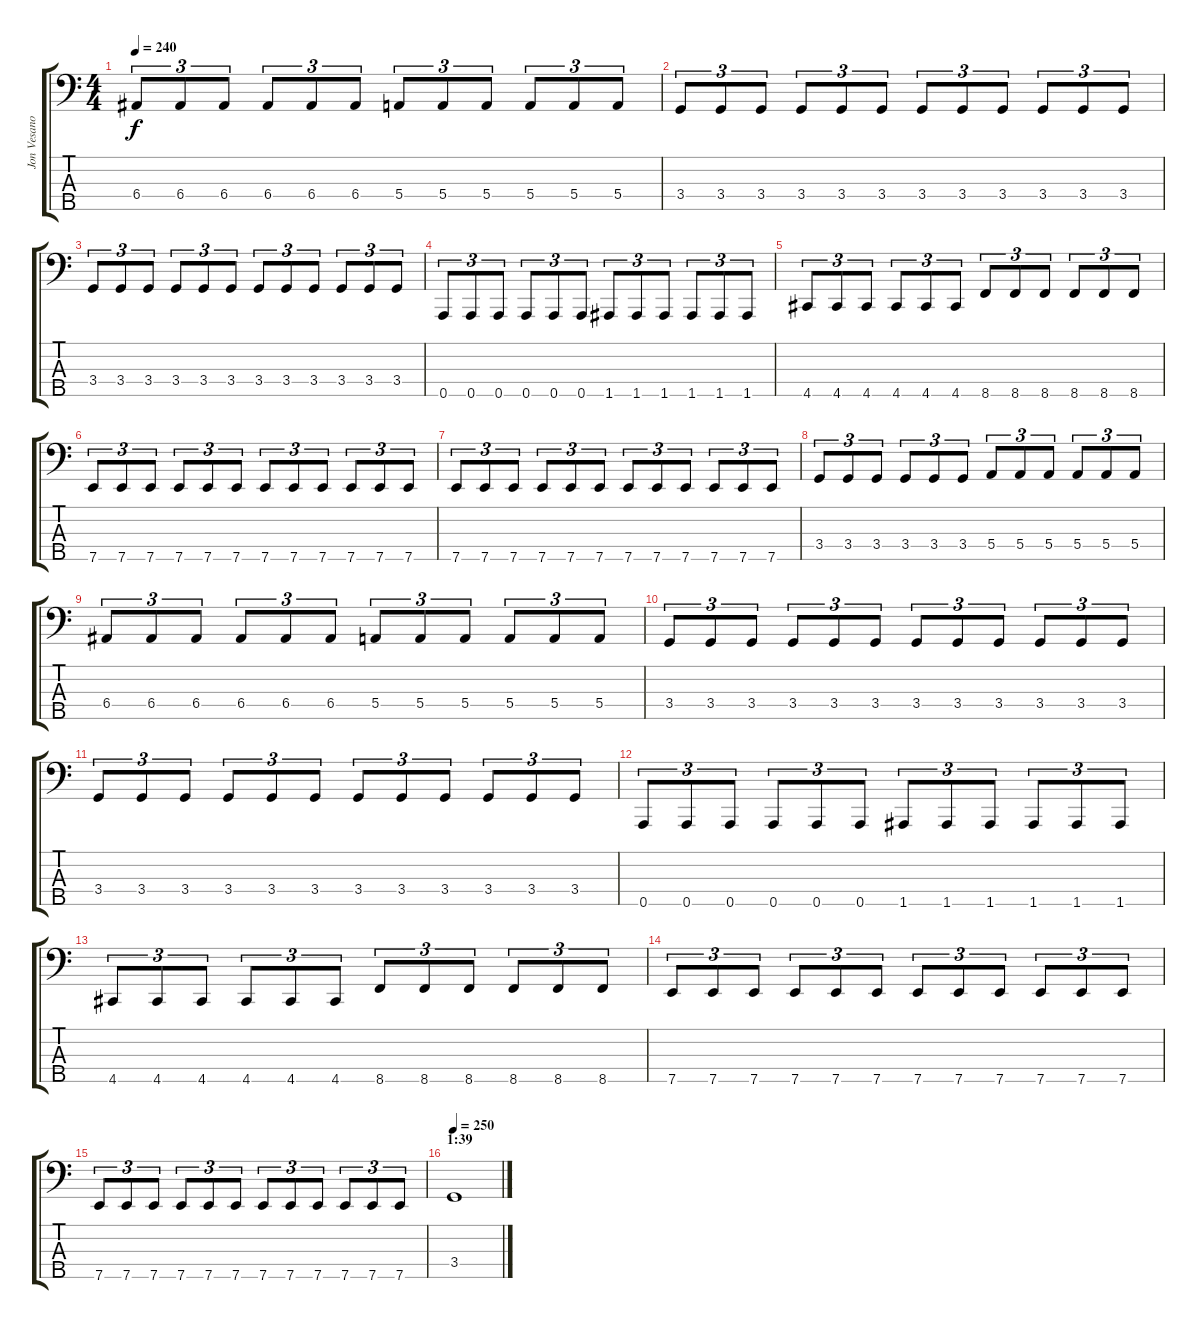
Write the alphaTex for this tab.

\track ("Jon Vesano" "Jon Vesano") {instrument electricbasspick}
\staff {score tabs}
\tuning (G2 D2 A1 E1 A0) {hide}
\ts (4 4)
\tempo 240
\clef f4
\ks c
6.4.8{tu (3 2) dy f} 6.4.8{tu (3 2)} 6.4.8{tu (3 2)} 6.4.8{tu (3 2)} 6.4.8{tu (3 2)} 6.4.8{tu (3 2)} 5.4.8{tu (3 2)} 5.4.8{tu (3 2)} 5.4.8{tu (3 2)} 5.4.8{tu (3 2)} 5.4.8{tu (3 2)} 5.4.8{tu (3 2)} |
3.4.8{tu (3 2)} 3.4.8{tu (3 2)} 3.4.8{tu (3 2)} 3.4.8{tu (3 2)} 3.4.8{tu (3 2)} 3.4.8{tu (3 2)} 3.4.8{tu (3 2)} 3.4.8{tu (3 2)} 3.4.8{tu (3 2)} 3.4.8{tu (3 2)} 3.4.8{tu (3 2)} 3.4.8{tu (3 2)} |
3.4.8{tu (3 2)} 3.4.8{tu (3 2)} 3.4.8{tu (3 2)} 3.4.8{tu (3 2)} 3.4.8{tu (3 2)} 3.4.8{tu (3 2)} 3.4.8{tu (3 2)} 3.4.8{tu (3 2)} 3.4.8{tu (3 2)} 3.4.8{tu (3 2)} 3.4.8{tu (3 2)} 3.4.8{tu (3 2)} |
0.5.8{tu (3 2)} 0.5.8{tu (3 2)} 0.5.8{tu (3 2)} 0.5.8{tu (3 2)} 0.5.8{tu (3 2)} 0.5.8{tu (3 2)} 1.5.8{tu (3 2)} 1.5.8{tu (3 2)} 1.5.8{tu (3 2)} 1.5.8{tu (3 2)} 1.5.8{tu (3 2)} 1.5.8{tu (3 2)} |
4.5.8{tu (3 2)} 4.5.8{tu (3 2)} 4.5.8{tu (3 2)} 4.5.8{tu (3 2)} 4.5.8{tu (3 2)} 4.5.8{tu (3 2)} 8.5.8{tu (3 2)} 8.5.8{tu (3 2)} 8.5.8{tu (3 2)} 8.5.8{tu (3 2)} 8.5.8{tu (3 2)} 8.5.8{tu (3 2)} |
7.5.8{tu (3 2)} 7.5.8{tu (3 2)} 7.5.8{tu (3 2)} 7.5.8{tu (3 2)} 7.5.8{tu (3 2)} 7.5.8{tu (3 2)} 7.5.8{tu (3 2)} 7.5.8{tu (3 2)} 7.5.8{tu (3 2)} 7.5.8{tu (3 2)} 7.5.8{tu (3 2)} 7.5.8{tu (3 2)} |
7.5.8{tu (3 2)} 7.5.8{tu (3 2)} 7.5.8{tu (3 2)} 7.5.8{tu (3 2)} 7.5.8{tu (3 2)} 7.5.8{tu (3 2)} 7.5.8{tu (3 2)} 7.5.8{tu (3 2)} 7.5.8{tu (3 2)} 7.5.8{tu (3 2)} 7.5.8{tu (3 2)} 7.5.8{tu (3 2)} |
3.4.8{tu (3 2)} 3.4.8{tu (3 2)} 3.4.8{tu (3 2)} 3.4.8{tu (3 2)} 3.4.8{tu (3 2)} 3.4.8{tu (3 2)} 5.4.8{tu (3 2)} 5.4.8{tu (3 2)} 5.4.8{tu (3 2)} 5.4.8{tu (3 2)} 5.4.8{tu (3 2)} 5.4.8{tu (3 2)} |
6.4.8{tu (3 2)} 6.4.8{tu (3 2)} 6.4.8{tu (3 2)} 6.4.8{tu (3 2)} 6.4.8{tu (3 2)} 6.4.8{tu (3 2)} 5.4.8{tu (3 2)} 5.4.8{tu (3 2)} 5.4.8{tu (3 2)} 5.4.8{tu (3 2)} 5.4.8{tu (3 2)} 5.4.8{tu (3 2)} |
3.4.8{tu (3 2)} 3.4.8{tu (3 2)} 3.4.8{tu (3 2)} 3.4.8{tu (3 2)} 3.4.8{tu (3 2)} 3.4.8{tu (3 2)} 3.4.8{tu (3 2)} 3.4.8{tu (3 2)} 3.4.8{tu (3 2)} 3.4.8{tu (3 2)} 3.4.8{tu (3 2)} 3.4.8{tu (3 2)} |
3.4.8{tu (3 2)} 3.4.8{tu (3 2)} 3.4.8{tu (3 2)} 3.4.8{tu (3 2)} 3.4.8{tu (3 2)} 3.4.8{tu (3 2)} 3.4.8{tu (3 2)} 3.4.8{tu (3 2)} 3.4.8{tu (3 2)} 3.4.8{tu (3 2)} 3.4.8{tu (3 2)} 3.4.8{tu (3 2)} |
0.5.8{tu (3 2)} 0.5.8{tu (3 2)} 0.5.8{tu (3 2)} 0.5.8{tu (3 2)} 0.5.8{tu (3 2)} 0.5.8{tu (3 2)} 1.5.8{tu (3 2)} 1.5.8{tu (3 2)} 1.5.8{tu (3 2)} 1.5.8{tu (3 2)} 1.5.8{tu (3 2)} 1.5.8{tu (3 2)} |
4.5.8{tu (3 2)} 4.5.8{tu (3 2)} 4.5.8{tu (3 2)} 4.5.8{tu (3 2)} 4.5.8{tu (3 2)} 4.5.8{tu (3 2)} 8.5.8{tu (3 2)} 8.5.8{tu (3 2)} 8.5.8{tu (3 2)} 8.5.8{tu (3 2)} 8.5.8{tu (3 2)} 8.5.8{tu (3 2)} |
7.5.8{tu (3 2)} 7.5.8{tu (3 2)} 7.5.8{tu (3 2)} 7.5.8{tu (3 2)} 7.5.8{tu (3 2)} 7.5.8{tu (3 2)} 7.5.8{tu (3 2)} 7.5.8{tu (3 2)} 7.5.8{tu (3 2)} 7.5.8{tu (3 2)} 7.5.8{tu (3 2)} 7.5.8{tu (3 2)} |
7.5.8{tu (3 2)} 7.5.8{tu (3 2)} 7.5.8{tu (3 2)} 7.5.8{tu (3 2)} 7.5.8{tu (3 2)} 7.5.8{tu (3 2)} 7.5.8{tu (3 2)} 7.5.8{tu (3 2)} 7.5.8{tu (3 2)} 7.5.8{tu (3 2)} 7.5.8{tu (3 2)} 7.5.8{tu (3 2)} |
\section ("" "1:39")
\tempo 250
3.4.1
